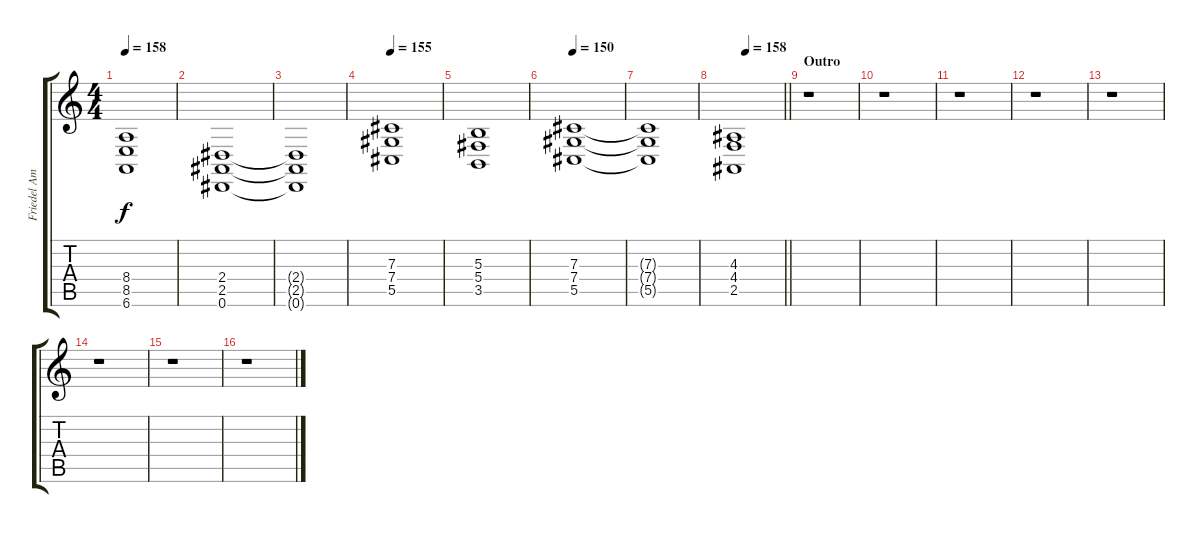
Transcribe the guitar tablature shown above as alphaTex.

\track ("Friedel Amon" "Friedel Am") {instrument stringensemble1}
\staff {score tabs}
\tuning (Eb4 Bb3 Gb3 Db3 Ab2 Eb2) {hide}
\ts (4 4)
\tempo 158
\clef g2
\ks c
(8.4 8.5 6.6).1{dy f} |
(2.4 2.5 0.6).1 |
(2.4{t} 2.5{t} 0.6{t}).1 |
\tempo 155
(7.3 7.4 5.5).1 |
(5.3 5.4 3.5).1 |
\tempo 150
(7.3 7.4 5.5).1 |
(7.3{t} 7.4{t} 5.5{t}).1 |
\tempo (158 0.25)
\barLineRight lightlight
(4.3 4.4 2.5).1 |
\section ("" "Outro")
r.1 |
r.1 |
r.1 |
r.1 |
r.1 |
r.1 |
r.1 |
r.1
